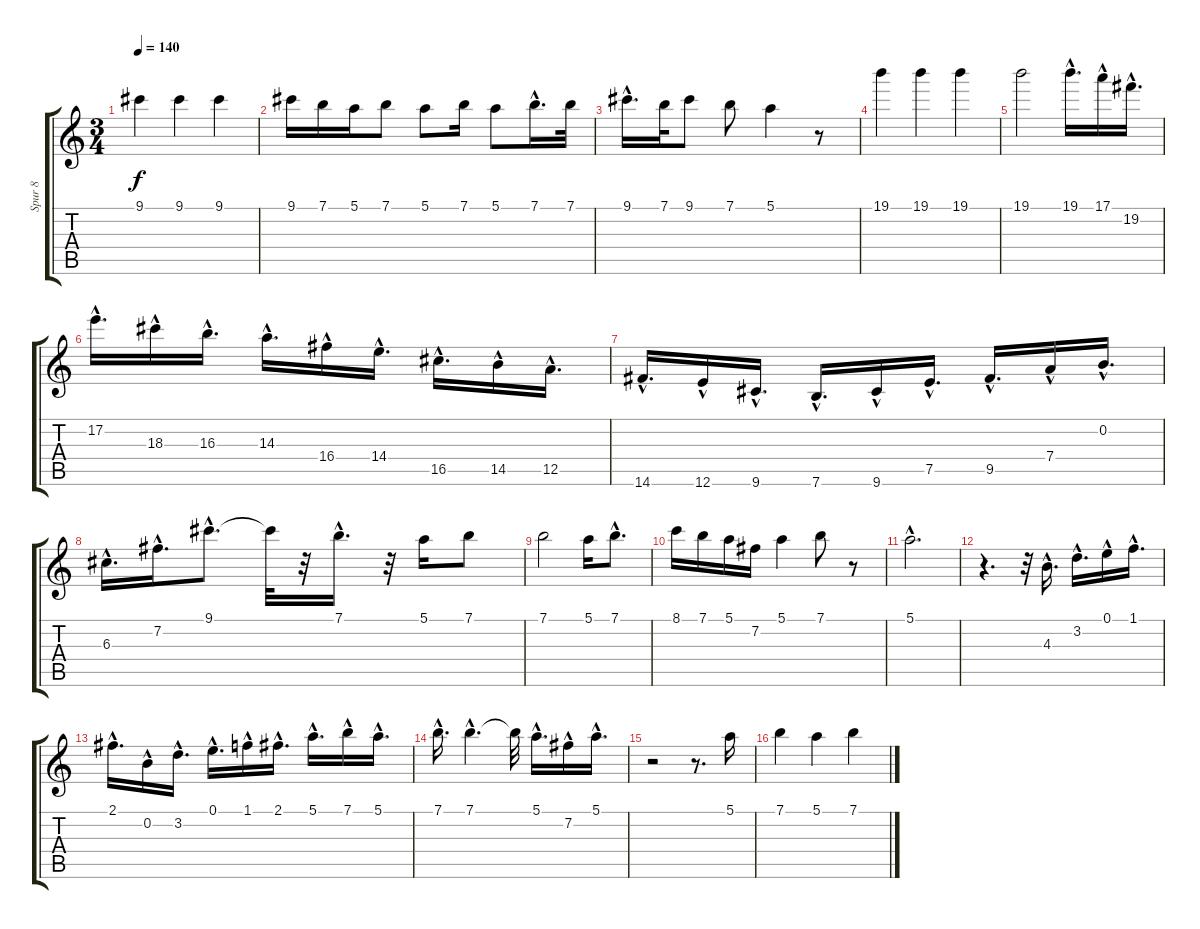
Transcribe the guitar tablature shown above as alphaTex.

\track ("Spur 8" "Spur 8") {instrument overdrivenguitar}
\staff {score tabs}
\tuning (E4 B3 G3 D3 A2 E2) {hide}
\ts (3 4)
\tempo 140
\clef g2
\ks c
9.1.4{dy f} 9.1.4 9.1.4 |
9.1.16 7.1.16 5.1.16 7.1.8 5.1.8 7.1.16 5.1.8 7.1{hac}.16{d} 7.1.32 |
9.1{hac}.16{d} 7.1.32 9.1.8 7.1.8 5.1.4 r.8 |
19.1.4 19.1.4 19.1.4 |
19.1.2 19.1{hac}.16{d} 17.1{hac}.16 19.2{hac}.16{d} |
17.2{hac}.16{d} 18.3{hac}.16 16.3{hac}.16{d} 14.3{hac}.16{d} 16.4{hac}.16 14.4{hac}.16{d} 16.5{hac}.16{d} 14.5{hac}.16 12.5{hac}.16{d} |
14.6{hac}.16{d} 12.6{hac}.16 9.6{hac}.16{d} 7.6{hac}.16{d} 9.6{hac}.16 7.5{hac}.16{d} 9.5{hac}.16{d} 7.4{hac}.16 0.2{hac}.16{d} |
6.3{hac}.16{d} 7.2{hac}.16{d} 9.1{hac}.8{d} 9.1{t}.32 r.32 7.1{hac}.16{d} r.32 5.1.16 7.1.8 |
7.1.2 5.1.16 7.1{hac}.8{d} |
8.1.16 7.1.16 5.1.16 7.2.16 5.1.4 7.1.8 r.8 |
5.1{hac}.2{d} |
r.4{d} r.32 4.3{hac}.16{d} 3.2{hac}.16{d} 0.1{hac}.16 1.1{hac}.16{d} |
2.1{hac}.16{d} 0.2{hac}.16 3.2{hac}.16{d} 0.1{hac}.16{d} 1.1{hac}.16 2.1{hac}.16{d} 5.1{hac}.16{d} 7.1{hac}.16 5.1{hac}.16{d} |
7.1{hac}.16{d} 7.1{hac}.4{d} 7.1{t}.32 5.1{hac}.16{d} 7.2{hac}.16 5.1{hac}.16{d} |
r.2 r.8{d} 5.1.16 |
7.1.4 5.1.4 7.1.4
